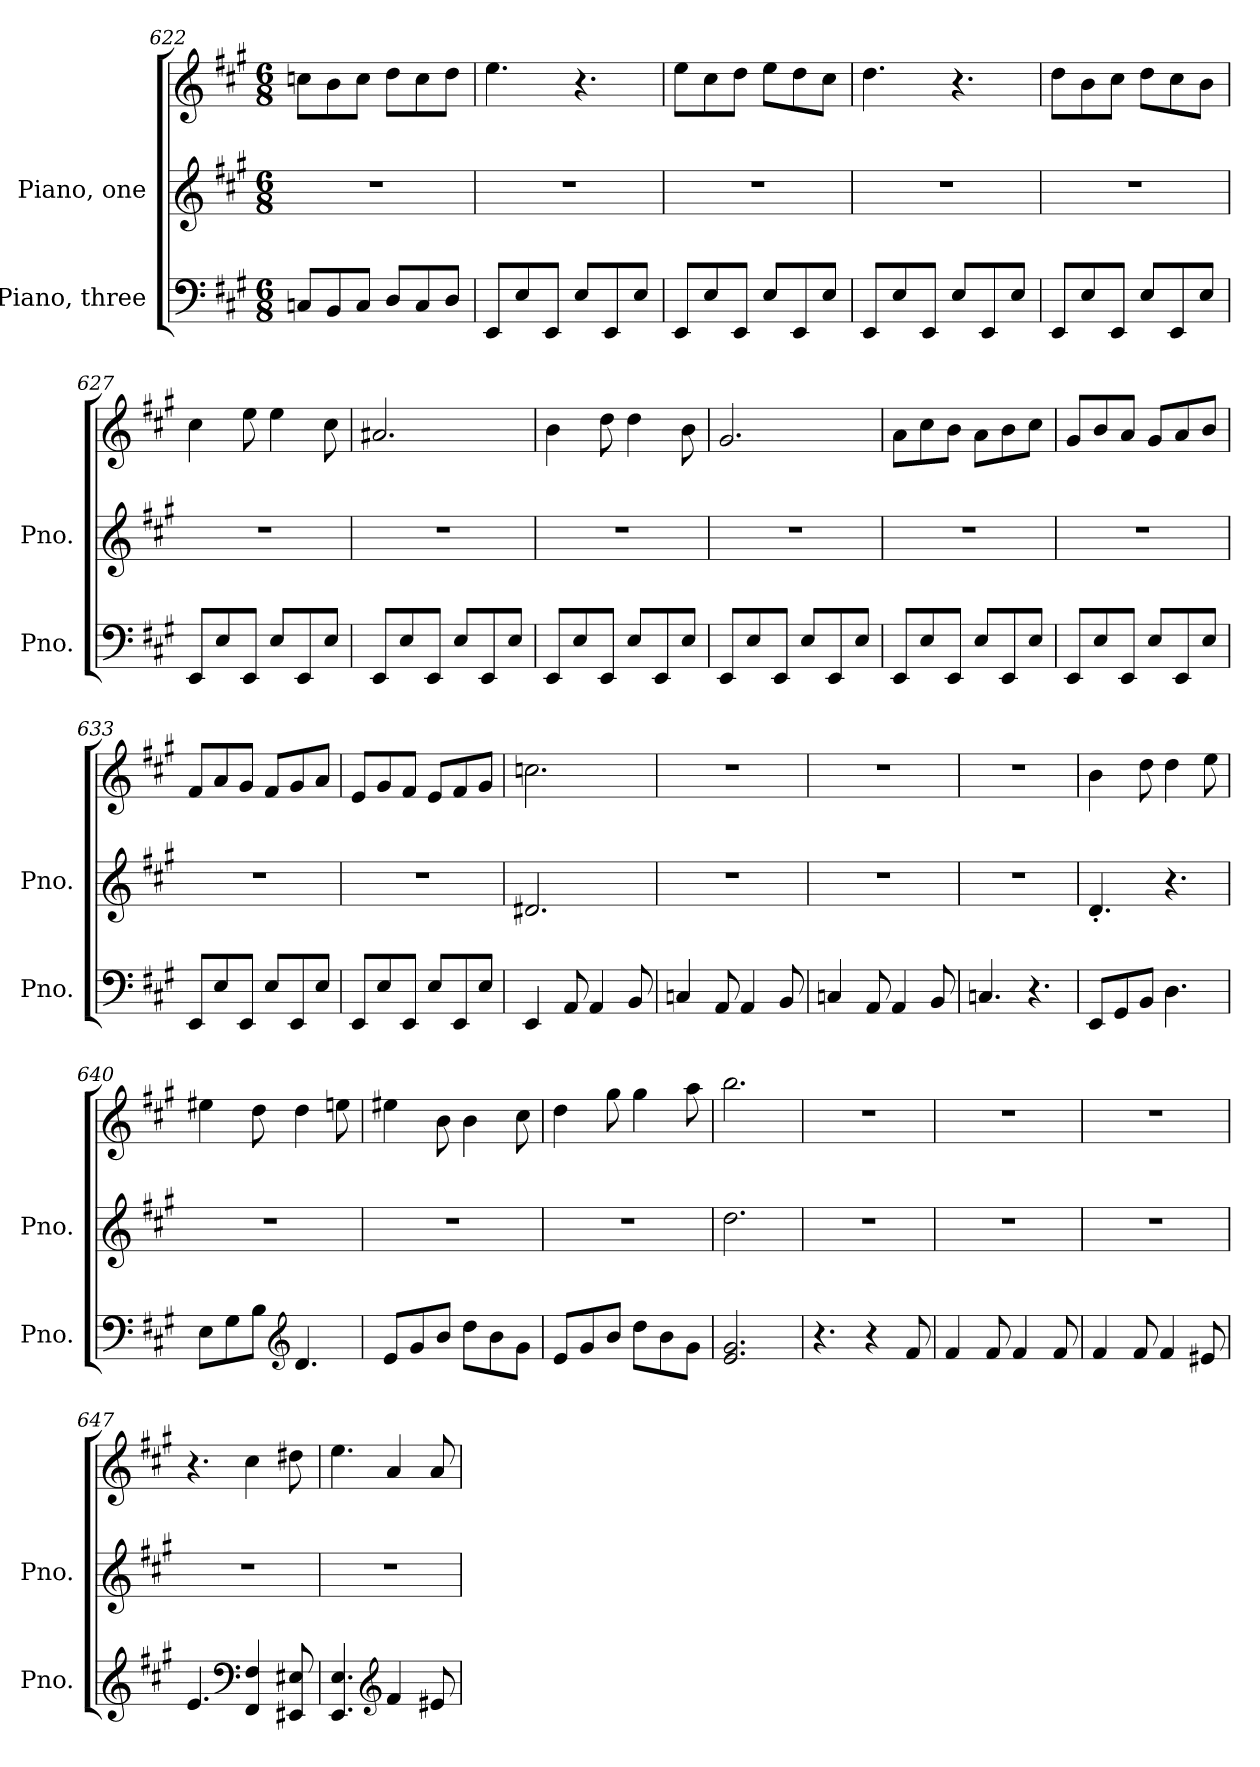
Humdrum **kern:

**kern	**kern	**kern
*part2	*part1	*part1
*staff3	*staff2	*staff1
*I"Piano, three	*I"Piano, one	*
*I'Pno.	*I'Pno.	*
!!LO:LB:g=z
*clefF4	*clefG2	*clefG2
*k[f#c#g#]	*k[f#c#g#]	*k[f#c#g#]
*M6/8	*M6/8	*M6/8
=622	=622	=622
8Cn/L	2.r	8ccn\L
8BB/	.	8b\
8C/J	.	8cc\J
8D/L	.	8dd\L
8C/	.	8cc\
8D/J	.	8dd\J
=623	=623	=623
8EE/L	2.r	4.ee\
8E/	.	.
8EE/J	.	.
8E/L	.	4.r
8EE/	.	.
8E/J	.	.
=624	=624	=624
8EE/L	2.r	8ee\L
8E/	.	8cc#\
8EE/J	.	8dd\J
8E/L	.	8ee\L
8EE/	.	8dd\
8E/J	.	8cc#\J
=625	=625	=625
8EE/L	2.r	4.dd\
8E/	.	.
8EE/J	.	.
8E/L	.	4.r
8EE/	.	.
8E/J	.	.
=626	=626	=626
8EE/L	2.r	8dd\L
8E/	.	8b\
8EE/J	.	8cc#\J
8E/L	.	8dd\L
8EE/	.	8cc#\
8E/J	.	8b\J
=627	=627	=627
8EE/L	2.r	4cc#\
8E/	.	.
8EE/J	.	8ee\
8E/L	.	4ee\
8EE/	.	.
8E/J	.	8cc#\
!!LO:LB:g=z
=628	=628	=628
8EE/L	2.r	2.a#X/
8E/	.	.
8EE/J	.	.
8E/L	.	.
8EE/	.	.
8E/J	.	.
=629	=629	=629
8EE/L	2.r	4b\
8E/	.	.
8EE/J	.	8dd\
8E/L	.	4dd\
8EE/	.	.
8E/J	.	8b\
=630	=630	=630
8EE/L	2.r	2.g#/
8E/	.	.
8EE/J	.	.
8E/L	.	.
8EE/	.	.
8E/J	.	.
=631	=631	=631
8EE/L	2.r	8a\L
8E/	.	8cc#\
8EE/J	.	8b\J
8E/L	.	8a\L
8EE/	.	8b\
8E/J	.	8cc#\J
=632	=632	=632
8EE/L	2.r	8g#/L
8E/	.	8b/
8EE/J	.	8a/J
8E/L	.	8g#/L
8EE/	.	8a/
8E/J	.	8b/J
=633	=633	=633
8EE/L	2.r	8f#/L
8E/	.	8a/
8EE/J	.	8g#/J
8E/L	.	8f#/L
8EE/	.	8g#/
8E/J	.	8a/J
!!LO:LB:g=z
=634	=634	=634
8EE/L	2.r	8e/L
8E/	.	8g#/
8EE/J	.	8f#/J
8E/L	.	8e/L
8EE/	.	8f#/
8E/J	.	8g#/J
=635	=635	=635
4EE/	2.d#X/	2.ccn\
8AA/	.	.
4AA/	.	.
8BB/	.	.
=636	=636	=636
4Cn/	2.r	2.r
8AA/	.	.
4AA/	.	.
8BB/	.	.
=637	=637	=637
4Cn/	2.r	2.r
8AA/	.	.
4AA/	.	.
8BB/	.	.
=638	=638	=638
4.Cn/	2.r	2.r
4.r	.	.
=639	=639	=639
8EE/L	4.d'/	4b\
8GG#/	.	.
8BB/J	.	8dd\
4.D\	4.r	4dd\
.	.	8ee\
!!LO:PB:g=z
=640	=640	=640
8E\L	2.r	4ee#X\
8G#\	.	.
8B\J	.	8dd\
*clefG2	*	*
4.d/	.	4dd\
.	.	8een\
=641	=641	=641
8e/L	2.r	4ee#X\
8g#/	.	.
8b/J	.	8b\
8dd\L	.	4b\
8b\	.	.
8g#\J	.	8cc#\
=642	=642	=642
8e/L	2.r	4dd\
8g#/	.	.
8b/J	.	8gg#\
8dd\L	.	4gg#\
8b\	.	.
8g#\J	.	8aa\
=643	=643	=643
2.e/ 2.g#/	2.dd\	2.bb\
=644	=644	=644
4.r	2.r	2.r
4r	.	.
8f#/	.	.
=645	=645	=645
4f#/	2.r	2.r
8f#/	.	.
4f#/	.	.
8f#/	.	.
!!LO:LB:g=z
=646	=646	=646
4f#/	2.r	2.r
8f#/	.	.
4f#/	.	.
8e#X/	.	.
=647	=647	=647
4.e/	2.r	4.r
*clefF4	*	*
4FF#/ 4F#/	.	4cc#\
8EE#X/ 8E#X/	.	8dd#X\
=648	=648	=648
4.EE/ 4.E/	2.r	4.ee\
*clefG2	*	*
4f#/	.	4a/
8e#X/	.	8a/
=	=	=
*-	*-	*-
